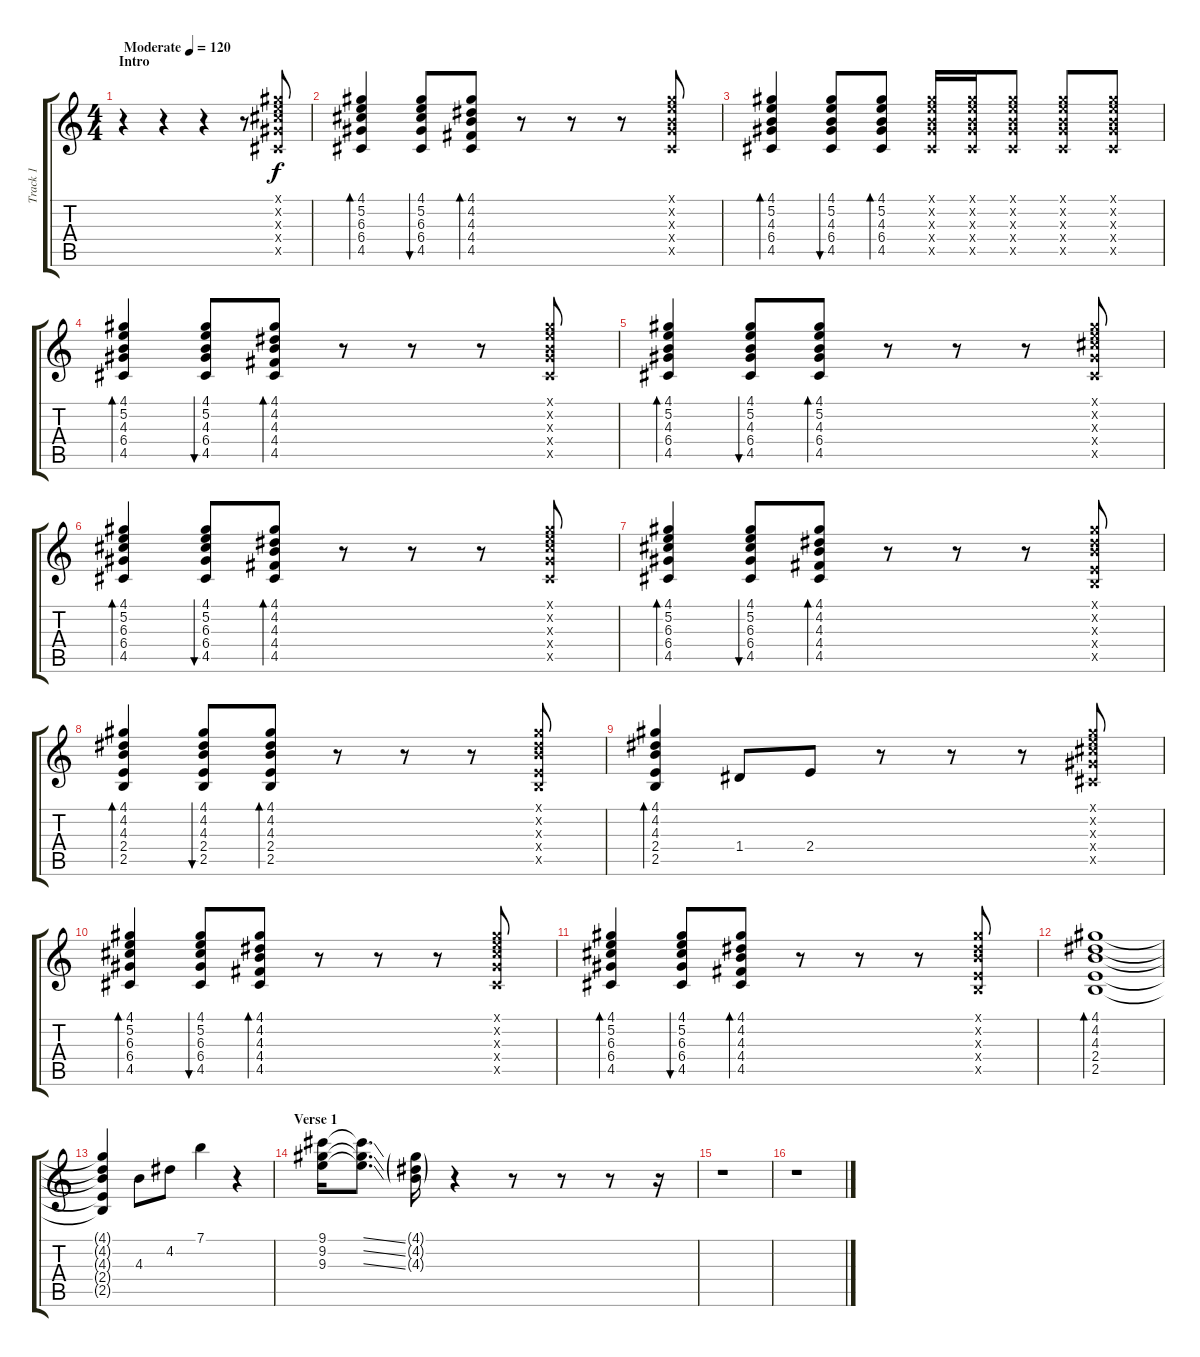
\track ("Track 1" "Track 1") {instrument distortionguitar}
\staff {score tabs}
\tuning (E4 B3 G3 D3 A2 E2) {hide}
\ts (4 4)
\section ("" "Intro")
\tempo (120 "Moderate")
\clef g2
\ks c
r.4{dy f instrument distortionguitar} r.4 r.4 r.8 (4.1{x} 5.2{x} 6.3{x} 6.4{x} 4.5{x}).8 |
(4.1 5.2 6.3 6.4 4.5).4{bd 120} (4.1 5.2 6.3 6.4 4.5).8{bu 120} (4.1 4.2 4.3 4.4 4.5).8{bd 120} r.8 r.8 r.8 (4.1{x} 5.2{x} 4.3{x} 6.4{x} 4.5{x}).8 |
(4.1 5.2 4.3 6.4 4.5).4{bd 120} (4.1 5.2 4.3 6.4 4.5).8{bu 120} (4.1 5.2 4.3 6.4 4.5).8{bd 120} (4.1{x} 5.2{x} 4.3{x} 6.4{x} 4.5{x}).16 (4.1{x} 5.2{x} 4.3{x} 6.4{x} 4.5{x}).16 (4.1{x} 5.2{x} 4.3{x} 6.4{x} 4.5{x}).8 (4.1{x} 5.2{x} 4.3{x} 6.4{x} 4.5{x}).8 (4.1{x} 5.2{x} 4.3{x} 6.4{x} 4.5{x}).8 |
(4.1 5.2 4.3 6.4 4.5).4{bd 120} (4.1 5.2 4.3 6.4 4.5).8{bu 120} (4.1 4.2 4.3 4.4 4.5).8{bd 120} r.8 r.8 r.8 (4.1{x} 5.2{x} 4.3{x} 6.4{x} 4.5{x}).8 |
(4.1 5.2 4.3 6.4 4.5).4{bd 120} (4.1 5.2 4.3 6.4 4.5).8{bu 120} (4.1 5.2 4.3 6.4 4.5).8{bd 120} r.8 r.8 r.8 (4.1{x} 5.2{x} 6.3{x} 6.4{x} 4.5{x}).8 |
(4.1 5.2 6.3 6.4 4.5).4{bd 120} (4.1 5.2 6.3 6.4 4.5).8{bu 120} (4.1 4.2 4.3 4.4 4.5).8{bd 120} r.8 r.8 r.8 (4.1{x} 5.2{x} 6.3{x} 6.4{x} 4.5{x}).8 |
(4.1 5.2 6.3 6.4 4.5).4{bd 120} (4.1 5.2 6.3 6.4 4.5).8{bu 120} (4.1 4.2 4.3 4.4 4.5).8{bd 120} r.8 r.8 r.8 (4.1{x} 4.2{x} 4.3{x} 2.4{x} 2.5{x}).8 |
(4.1 4.2 4.3 2.4 2.5).4{bd 120} (4.1 4.2 4.3 2.4 2.5).8{bu 120} (4.1 4.2 4.3 2.4 2.5).8{bd 120} r.8 r.8 r.8 (4.1{x} 4.2{x} 4.3{x} 2.4{x} 2.5{x}).8 |
(4.1 4.2 4.3 2.4 2.5).4{bd 120} 1.4.8 2.4.8 r.8 r.8 r.8 (4.1{x} 5.2{x} 6.3{x} 6.4{x} 4.5{x}).8 |
(4.1 5.2 6.3 6.4 4.5).4{bd 120} (4.1 5.2 6.3 6.4 4.5).8{bu 120} (4.1 4.2 4.3 4.4 4.5).8{bd 120} r.8 r.8 r.8 (4.1{x} 5.2{x} 6.3{x} 6.4{x} 4.5{x}).8 |
(4.1 5.2 6.3 6.4 4.5).4{bd 120} (4.1 5.2 6.3 6.4 4.5).8{bu 120} (4.1 4.2 4.3 4.4 4.5).8{bd 120} r.8 r.8 r.8 (4.1{x} 4.2{x} 4.3{x} 2.4{x} 2.5{x}).8 |
(4.1 4.2 4.3 2.4 2.5).1{bd 120} |
(4.1{t} 4.2{t} 4.3{t} 2.4{t} 2.5{t}).4 4.3.8 4.2.8 7.1.4 r.4 |
\section ("" "Verse 1")
(9.1 9.2 9.3).16 (9.1{ss t} 9.2{ss t} 9.3{ss t}).8{d} (4.1{g} 4.2{g} 4.3{g}).16 r.4 r.8 r.8 r.8 r.16 |
r.1 |
r.1
